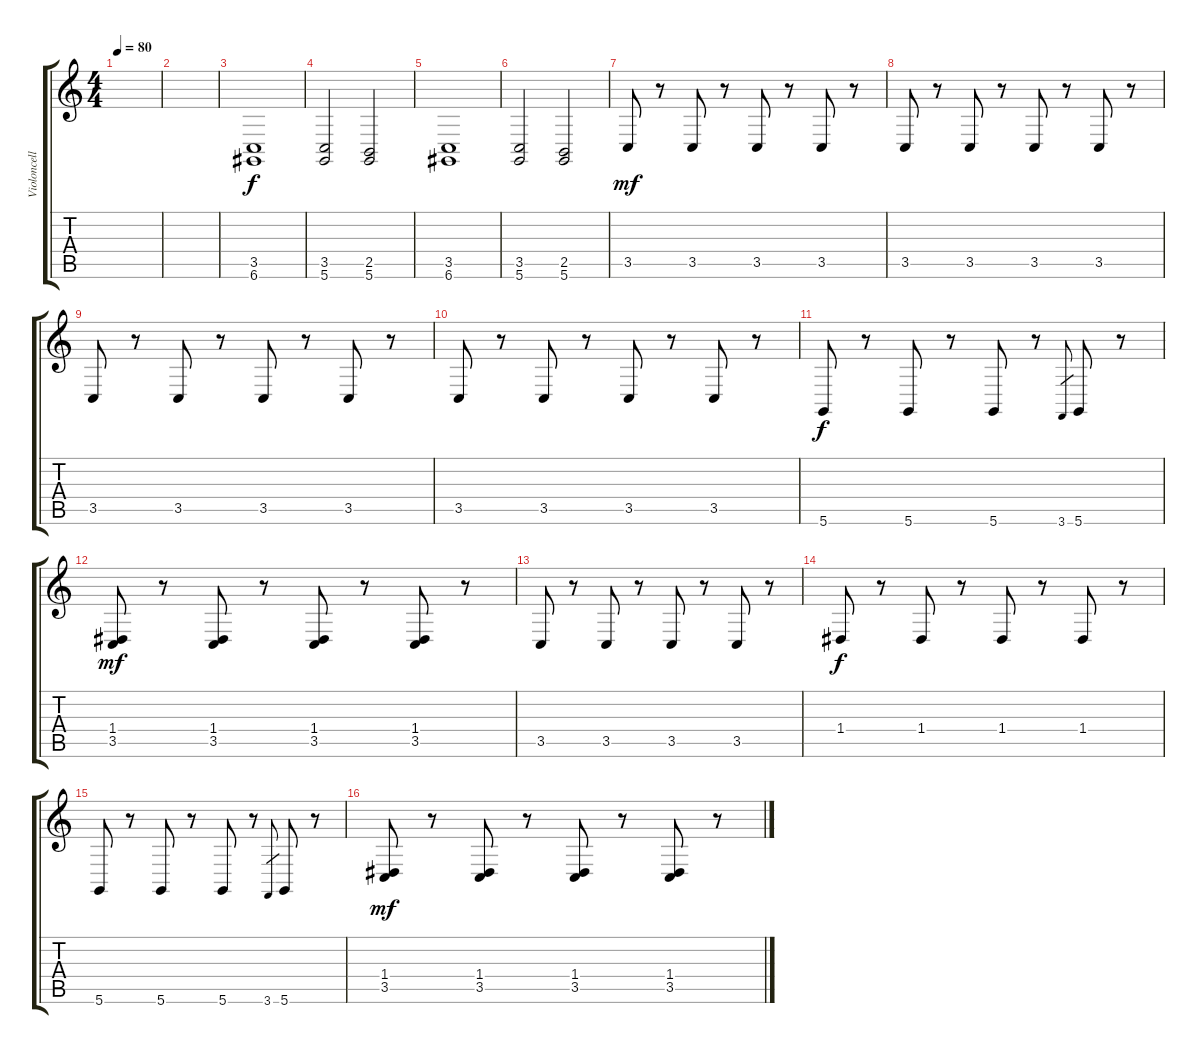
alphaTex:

\track ("Violoncelle" "Violoncell") {instrument cello}
\staff {score tabs}
\tuning (E4 B3 G3 D3 A2 D2) {hide}
\ts (4 4)
\tempo 80
\clef g2
\ks c
|
|
(3.5 6.6).1 |
(3.5 5.6).2 (2.5 5.6).2 |
(3.5 6.6).1 |
(3.5 5.6).2 (2.5 5.6).2 |
3.5.8{dy mf} r.8 3.5.8 r.8 3.5.8 r.8 3.5.8 r.8 |
3.5.8 r.8 3.5.8 r.8 3.5.8 r.8 3.5.8 r.8 |
3.5.8 r.8 3.5.8 r.8 3.5.8 r.8 3.5.8 r.8 |
3.5.8 r.8 3.5.8 r.8 3.5.8 r.8 3.5.8 r.8 |
5.6.8{dy f} r.8 5.6.8 r.8 5.6.8 r.8 3.6.8{gr} 5.6.8 r.8 |
(1.4 3.5).8{dy mf} r.8 (1.4 3.5).8 r.8 (1.4 3.5).8 r.8 (1.4 3.5).8 r.8 |
3.5.8 r.8 3.5.8 r.8 3.5.8 r.8 3.5.8 r.8 |
1.4.8{dy f} r.8 1.4.8 r.8 1.4.8 r.8 1.4.8 r.8 |
5.6.8 r.8 5.6.8 r.8 5.6.8 r.8 3.6.8{gr} 5.6.8 r.8 |
(1.4 3.5).8{dy mf} r.8 (1.4 3.5).8 r.8 (1.4 3.5).8 r.8 (1.4 3.5).8 r.8
